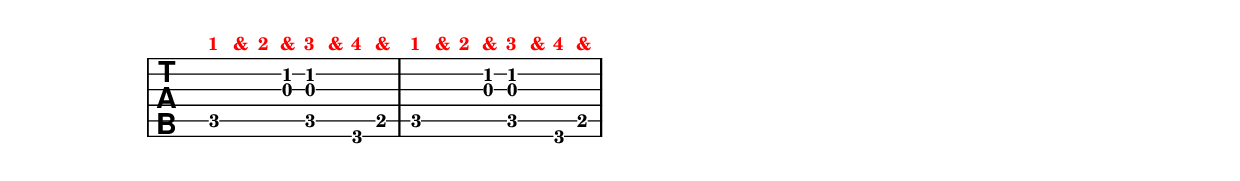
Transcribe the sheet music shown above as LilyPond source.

%% DO NOT EDIT this file manually; it is automatically
%% generated from LSR http://lsr.di.unimi.it
%% Make any changes in LSR itself, or in Documentation/snippets/new/ ,
%% and then run scripts/auxiliar/makelsr.py
%%
%% This file is in the public domain.
\version "2.18.0"

\header {
  lsrtags = "editorial-annotations, fretted-strings, text, tweaks-and-overrides"

  texidoc = "
By default markups does not show in a tablature. To make them appear,
simply use the command @code{\\revert TabStaff.TextScript.stencil}

"
  doctitle = "Adding markups in a tablature"
} % begin verbatim

%% http://lsr.di.unimi.it/LSR/Item?id=919
% by P.P.Schneider on June 2014

high  = { r4 r8 <g c'> q r8 r4 }

low = { c4 r4 c8 r8 g,8 b, }

pulse = { s8^"1" s^"&" s^"2" s^"&" s^"3" s^"&" s^"4" s^"&" }

\score {
 \new TabStaff {
   \repeat unfold 2 << \high \\ \low \\ \pulse >>
  }
  \layout {
    \context {
      \TabStaff
      \clef moderntab
      \revert TextScript.stencil
      \override TextScript.font-series = #'bold
      \override TextScript.font-size = #-2
      \override TextScript.color = #red

    }
    \context {
      \Score
      proportionalNotationDuration = #(ly:make-moment 1/8)
    }
  }
}
